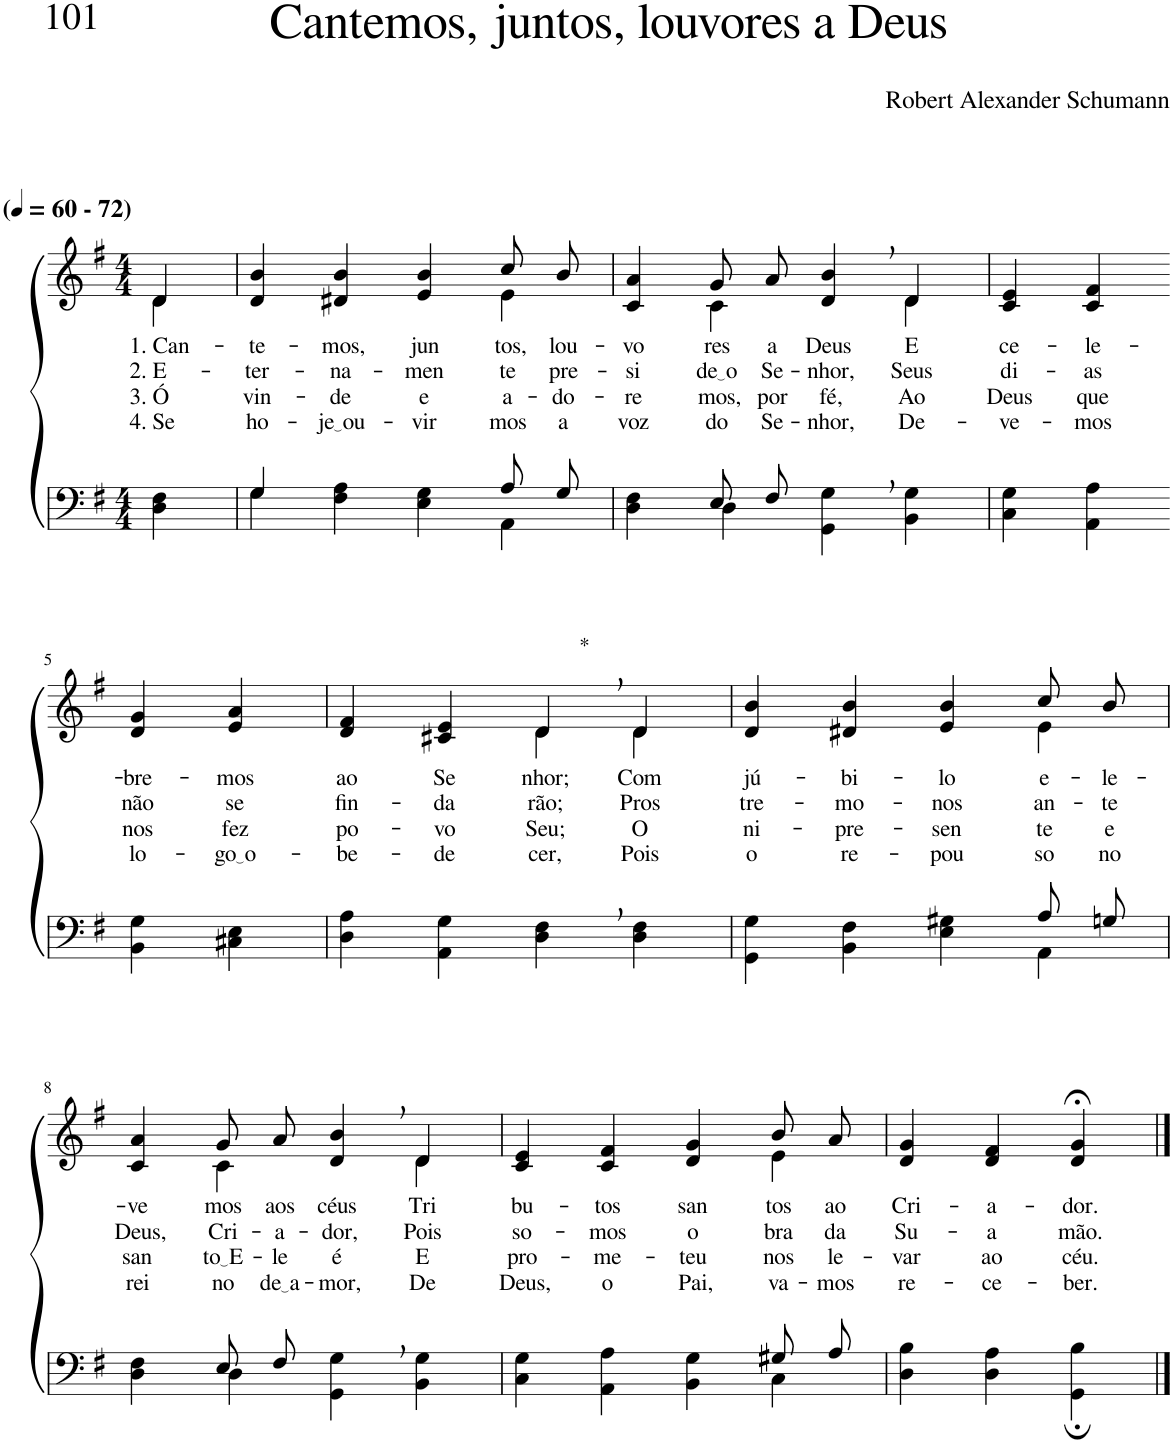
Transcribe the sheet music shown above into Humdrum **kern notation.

**kern	**kern	**text	**text	**text	**text
*part2	*part1	*part1	*part1	*part1	*part1
*staff2	*staff1	*staff1	*staff1	*staff1	*staff1
*I"Parte III e IV	*I"Parte I e II	*	*	*	*
*clefF4	*clefG2	*	*	*	*
*k[f#]	*k[f#]	*	*	*	*
*M4/4	*M4/4	*	*	*	*
*MM60	*MM60	*	*	*	*
=1	=1	=1	=1	=1	=1
!	!LO:TX:a:B:t=(	!	!	!	!
!	!LO:TX:a:B:t=- 72)	!	!	!	!
!	!	!LO:LY:b	!LO:LY:b	!LO:LY:b	!LO:LY:b
*	*^	*	*	*	*
4D\ 4F#\	4d\	4d/	1. Can-	2. E-	3. Ó	4. Se
=2	=2	=2	=2	=2	=2	=2
*^	*	*	*	*	*	*
!	!	!	!	!LO:LY:b	!LO:LY:b	!LO:LY:b	!LO:LY:b
4G/	4G\	4d/ 4b/	2.ryy	-te-	-ter-	vin-	ho-
!	!	!	!	!LO:LY:b	!LO:LY:b	!LO:LY:b	!LO:LY:b
2ryy	4F#\ 4A\	4d#X/ 4b/	.	-mos,	-na-	-de	je ou
!	!	!	!	!LO:LY:b	!LO:LY:b	!LO:LY:b	!LO:LY:b
.	4E\ 4G\	4e/ 4b/	.	jun-	-men-	e	-vir-
!	!	!	!	!LO:LY:b	!LO:LY:b	!LO:LY:b	!LO:LY:b
8A/L	4AA\	8cc/L	4e\	-tos,	-te	a-	-mos
!	!	!	!	!LO:LY:b	!LO:LY:b	!LO:LY:b	!LO:LY:b
8G/J	.	8b/J	.	lou-	pre-	-do-	a
=3	=3	=3	=3	=3	=3	=3	=3
!	!	!	!	!LO:LY:b	!LO:LY:b	!LO:LY:b	!LO:LY:b
4ryy	4D\ 4F#\	4c/ 4a/	4ryy	-vo-	-si-	-re-	voz
!	!	!	!	!LO:LY:b	!LO:LY:b	!LO:LY:b	!LO:LY:b
8E/L	4D\	8g/L	4c\	-res	de o	-mos,	do
!	!	!	!	!LO:LY:b	!LO:LY:b	!LO:LY:b	!LO:LY:b
8F#/J	.	8a/J	.	a	Se-	por	Se-
!	!	!	!	!LO:LY:b	!LO:LY:b	!LO:LY:b	!LO:LY:b
4ryy	4GG\ 4G\	4d/, 4b/,	4ryy	Deus	-nhor,	fé,	-nhor,
!	!	!	!	!LO:LY:b	!LO:LY:b	!LO:LY:b	!LO:LY:b
4ryy	4BB\ 4G\	4d/	4d\	E	Seus	Ao	De-
=4	=4	=4	=4	=4	=4	=4	=4
!	!	!	!	!LO:LY:b	!LO:LY:b	!LO:LY:b	!LO:LY:b
*v	*v	*	*	*	*	*	*
*	*v	*v	*	*	*	*
4C\ 4G\	4c/ 4e/	ce-	di-	Deus	-ve-
!	!	!LO:LY:b	!LO:LY:b	!LO:LY:b	!LO:LY:b
4AA\ 4A\	4c/ 4f#/	-le-	-as	que	-mos
!!LO:LB:g=z
=5-	=5-	=5-	=5-	=5-	=5-
!	!	!LO:LY:b	!LO:LY:b	!LO:LY:b	!LO:LY:b
4BB\ 4G\	4d/ 4g/	-bre-	não	nos	lo-
!	!	!LO:LY:b	!LO:LY:b	!LO:LY:b	!LO:LY:b
4C#X\ 4E\	4e/ 4a/	-mos	se	fez	go o
=6	=6	=6	=6	=6	=6
!	!	!LO:LY:b	!LO:LY:b	!LO:LY:b	!LO:LY:b
*	*^	*	*	*	*
4D\ 4A\	4d/ 4f#/	2ryy	ao	fin-	po-	-be-
!	!	!	!LO:LY:b	!LO:LY:b	!LO:LY:b	!LO:LY:b
4AA\ 4G\	4c#X/ 4e/	.	Se-	-da-	-vo	-de-
!	!LO:TX:a:t=*	!	!	!	!	!
!	!	!	!LO:LY:b	!LO:LY:b	!LO:LY:b	!LO:LY:b
4D\, 4F#\,	4d,/	4d\	-nhor;	-rão;	Seu;	-cer,
!	!	!	!LO:LY:b	!LO:LY:b	!LO:LY:b	!LO:LY:b
4D\ 4F#\	4d/	4d\	Com	Pros-	O-	Pois
=7	=7	=7	=7	=7	=7	=7
*^	*	*	*	*	*	*
!	!	!	!	!LO:LY:b	!LO:LY:b	!LO:LY:b	!LO:LY:b
2.ryy	4GG\ 4G\	4d/ 4b/	2.ryy	jú-	-tre-	-ni-	o
!	!	!	!	!LO:LY:b	!LO:LY:b	!LO:LY:b	!LO:LY:b
.	4BB\ 4F#\	4d#X/ 4b/	.	-bi-	-mo-	-pre-	re-
!	!	!	!	!LO:LY:b	!LO:LY:b	!LO:LY:b	!LO:LY:b
.	4E\ 4G#X\	4e/ 4b/	.	-lo	-nos	-sen-	-pou-
!	!	!	!	!LO:LY:b	!LO:LY:b	!LO:LY:b	!LO:LY:b
8A/L	4AA\	8cc/L	4e\	e-	an-	-te	-so
!	!	!	!	!LO:LY:b	!LO:LY:b	!LO:LY:b	!LO:LY:b
8Gn/J	.	8b/J	.	-le-	-te	e	no
!!LO:LB:g=z	!!
=8	=8	=8	=8	=8	=8	=8	=8
!	!	!	!	!LO:LY:b	!LO:LY:b	!LO:LY:b	!LO:LY:b
4ryy	4D\ 4F#\	4c/ 4a/	4ryy	-ve-	Deus,	san-	rei-
!	!	!	!	!LO:LY:b	!LO:LY:b	!LO:LY:b	!LO:LY:b
8E/L	4D\	8g/L	4c\	mos	Cri-	to E	-no
!	!	!	!	!LO:LY:b	!LO:LY:b	!LO:LY:b	!LO:LY:b
8F#/J	.	8a/J	.	aos	-a-	-le	de a
!	!	!	!	!LO:LY:b	!LO:LY:b	!LO:LY:b	!LO:LY:b
4ryy	4GG\ 4G\	4d/, 4b/,	4ryy	céus	-dor,	é	-mor,
!	!	!	!	!LO:LY:b	!LO:LY:b	!LO:LY:b	!LO:LY:b
4ryy	4BB\ 4G\	4d/	4d\	Tri-	Pois	E	De
=9	=9	=9	=9	=9	=9	=9	=9
!	!	!	!	!LO:LY:b	!LO:LY:b	!LO:LY:b	!LO:LY:b
2.ryy	4C\ 4G\	4c/ 4e/	2.ryy	-bu-	so-	pro-	Deus,
!	!	!	!	!LO:LY:b	!LO:LY:b	!LO:LY:b	!LO:LY:b
.	4AA\ 4A\	4c/ 4f#/	.	-tos	-mos	-me-	o
!	!	!	!	!LO:LY:b	!LO:LY:b	!LO:LY:b	!LO:LY:b
.	4BB\ 4G\	4d/ 4g/	.	san-	o-	-teu	Pai,
!	!	!	!	!LO:LY:b	!LO:LY:b	!LO:LY:b	!LO:LY:b
8G#X/L	4C\	8b/L	4e\	-tos	-bra	nos	va-
!	!	!	!	!LO:LY:b	!LO:LY:b	!LO:LY:b	!LO:LY:b
8A/J	.	8a/J	.	ao	da	le-	-mos
*v	*v	*	*	*	*	*	*
*	*v	*v	*	*	*	*
=10	=10	=10	=10	=10	=10
!	!	!LO:LY:b	!LO:LY:b	!LO:LY:b	!LO:LY:b
4D\ 4B\	4d/ 4g/	Cri-	Su-	-var	re-
!	!	!LO:LY:b	!LO:LY:b	!LO:LY:b	!LO:LY:b
4D\ 4A\	4d/ 4f#/	-a-	-a	ao	-ce-
!	!	!LO:LY:b	!LO:LY:b	!LO:LY:b	!LO:LY:b
4GG\; 4B\;	4d/;< 4g/;<	-dor.	mão.	céu.	-ber.
==	==	==	==	==	==
*-	*-	*-	*-	*-	*-
